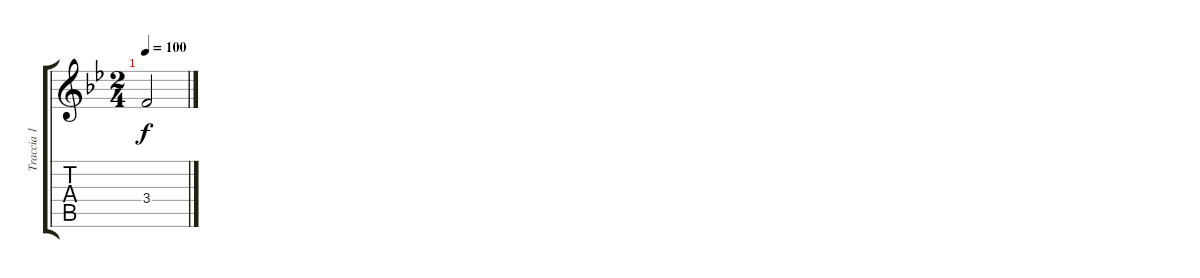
\track ("Traccia 1" "Traccia 1") {instrument acousticguitarsteel}
\staff {score tabs}
\tuning (E4 B3 G3 D3 A2 E2) {hide}
\ts (2 4)
\tempo 100
\clef g2
\ks bb
3.4{t}.2{dy f}
